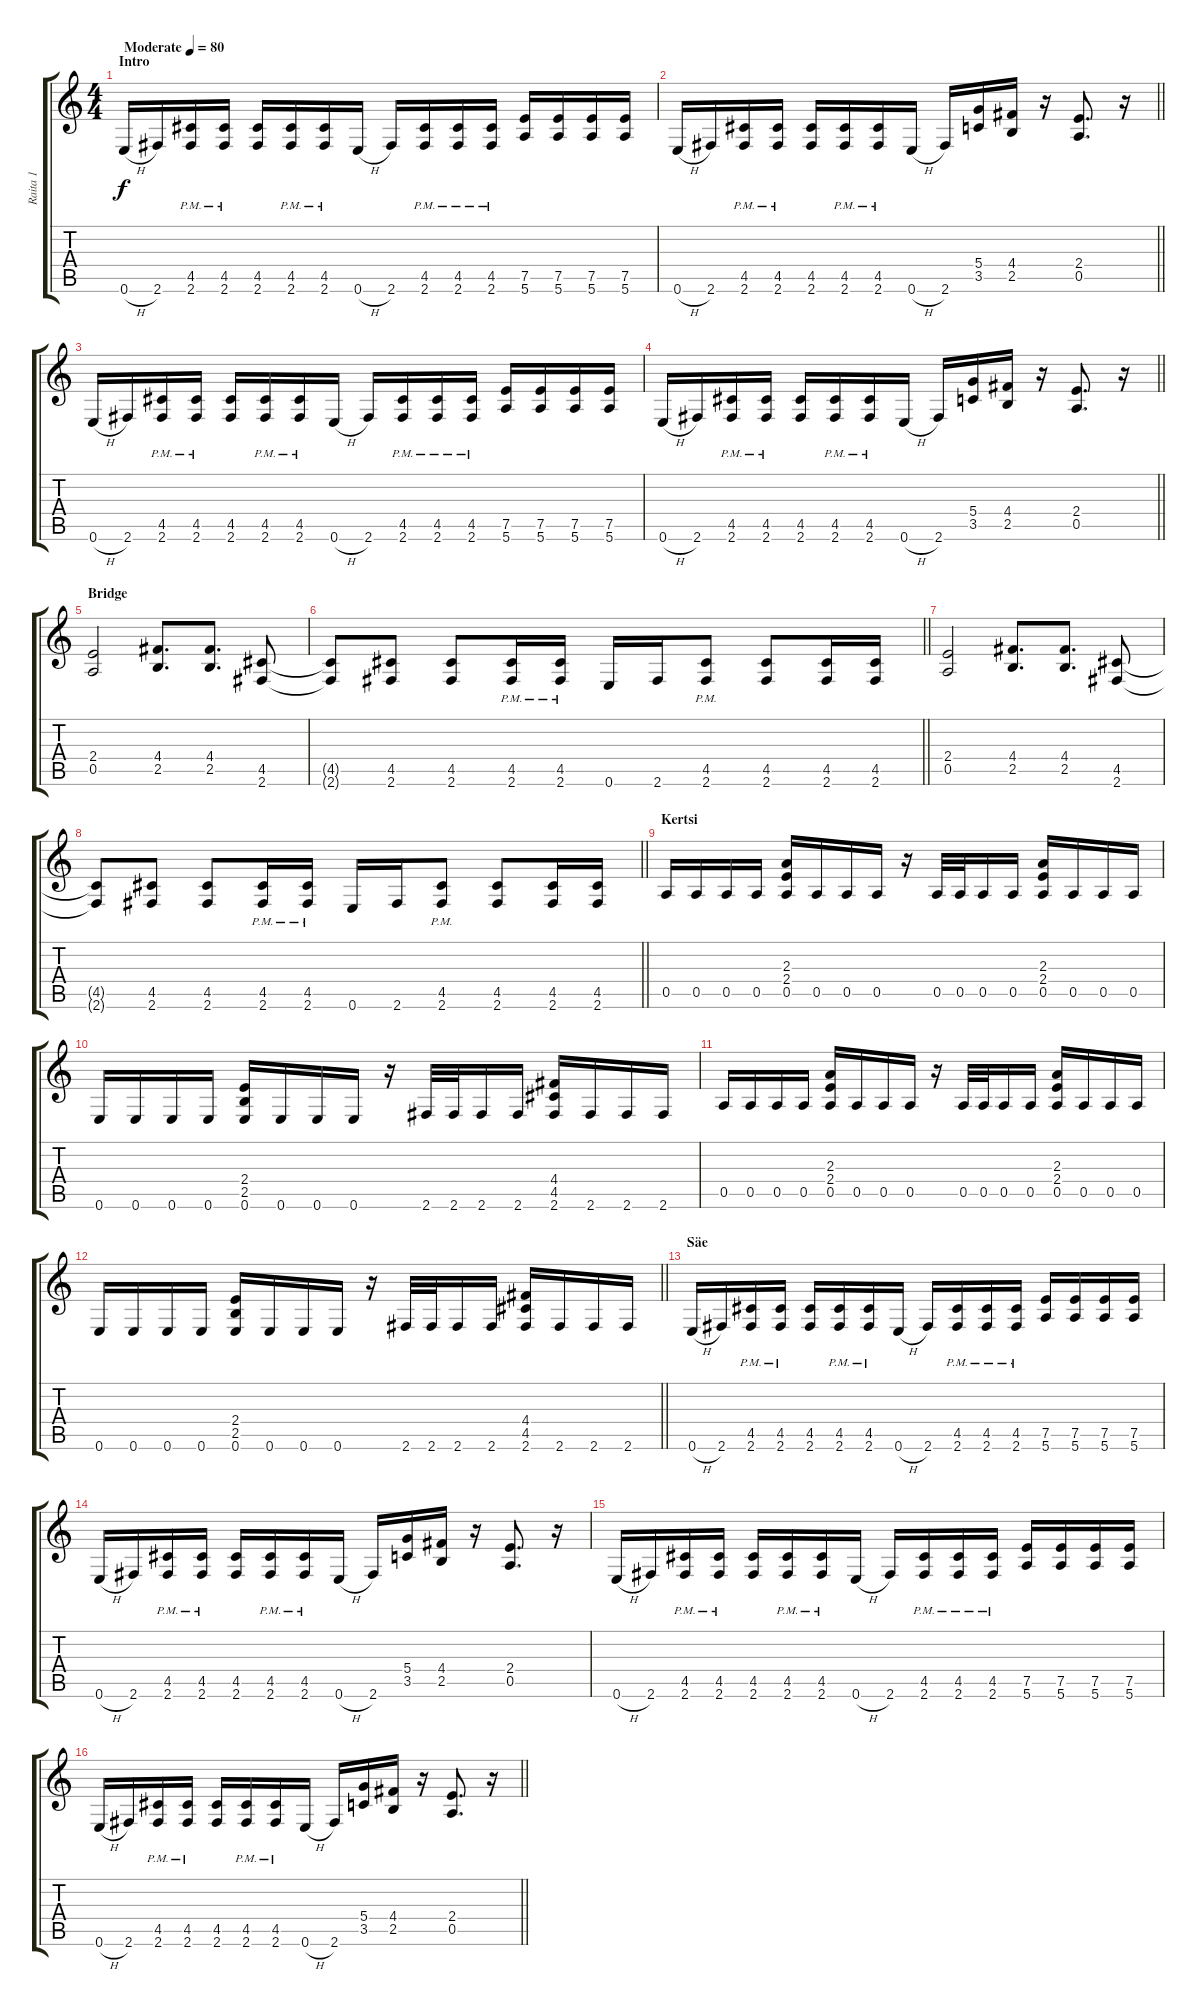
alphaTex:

\track ("Raita 1" "Raita 1") {instrument overdrivenguitar}
\staff {score tabs}
\tuning (E4 B3 G3 D3 A2 E2) {hide}
\ts (4 4)
\section ("" "Intro")
\tempo (80 "Moderate")
\clef g2
\ks c
0.6{h}.16{dy f instrument overdrivenguitar} 2.6.16 (4.5{pm} 2.6{pm}).16 (4.5{pm} 2.6{pm}).16 (4.5 2.6).16 (4.5{pm} 2.6{pm}).16 (4.5{pm} 2.6{pm}).16 0.6{h}.16 2.6.16 (4.5{pm} 2.6{pm}).16 (4.5{pm} 2.6{pm}).16 (4.5{pm} 2.6{pm}).16 (7.5 5.6).16 (7.5 5.6).16 (7.5 5.6).16 (7.5 5.6).16 |
\barLineRight lightlight
0.6{h}.16 2.6.16 (4.5{pm} 2.6{pm}).16 (4.5{pm} 2.6{pm}).16 (4.5 2.6).16 (4.5{pm} 2.6{pm}).16 (4.5{pm} 2.6{pm}).16 0.6{h}.16 2.6.16 (5.4 3.5).16 (4.4 2.5).16 r.16 (2.4 0.5).8{d} r.16 |
0.6{h}.16 2.6.16 (4.5{pm} 2.6{pm}).16 (4.5{pm} 2.6{pm}).16 (4.5 2.6).16 (4.5{pm} 2.6{pm}).16 (4.5{pm} 2.6{pm}).16 0.6{h}.16 2.6.16 (4.5{pm} 2.6{pm}).16 (4.5{pm} 2.6{pm}).16 (4.5{pm} 2.6{pm}).16 (7.5 5.6).16 (7.5 5.6).16 (7.5 5.6).16 (7.5 5.6).16 |
\barLineRight lightlight
0.6{h}.16 2.6.16 (4.5{pm} 2.6{pm}).16 (4.5{pm} 2.6{pm}).16 (4.5 2.6).16 (4.5{pm} 2.6{pm}).16 (4.5{pm} 2.6{pm}).16 0.6{h}.16 2.6.16 (5.4 3.5).16 (4.4 2.5).16 r.16 (2.4 0.5).8{d} r.16 |
\section ("" "Bridge")
(2.4 0.5).2 (4.4 2.5).8{d} (4.4 2.5).8{d} (4.5 2.6).8 |
\barLineRight lightlight
(4.5{t} 2.6{t}).8 (4.5 2.6).8 (4.5 2.6).8 (4.5{pm} 2.6{pm}).16 (4.5{pm} 2.6{pm}).16 0.6.16 2.6.16 (4.5{pm} 2.6{pm}).8 (4.5 2.6).8 (4.5 2.6).16 (4.5 2.6).16 |
(2.4 0.5).2 (4.4 2.5).8{d} (4.4 2.5).8{d} (4.5 2.6).8 |
\barLineRight lightlight
(4.5{t} 2.6{t}).8 (4.5 2.6).8 (4.5 2.6).8 (4.5{pm} 2.6{pm}).16 (4.5{pm} 2.6{pm}).16 0.6.16 2.6.16 (4.5{pm} 2.6{pm}).8 (4.5 2.6).8 (4.5 2.6).16 (4.5 2.6).16 |
\section ("" "Kertsi")
0.5.16 0.5.16 0.5.16 0.5.16 (2.3 2.4 0.5).16 0.5.16 0.5.16 0.5.16 r.16 0.5.32 0.5.32 0.5.16 0.5.16 (2.3 2.4 0.5).16 0.5.16 0.5.16 0.5.16 |
0.6.16 0.6.16 0.6.16 0.6.16 (2.4 2.5 0.6).16 0.6.16 0.6.16 0.6.16 r.16 2.6.32 2.6.32 2.6.16 2.6.16 (4.4 4.5 2.6).16 2.6.16 2.6.16 2.6.16 |
0.5.16 0.5.16 0.5.16 0.5.16 (2.3 2.4 0.5).16 0.5.16 0.5.16 0.5.16 r.16 0.5.32 0.5.32 0.5.16 0.5.16 (2.3 2.4 0.5).16 0.5.16 0.5.16 0.5.16 |
\barLineRight lightlight
0.6.16 0.6.16 0.6.16 0.6.16 (2.4 2.5 0.6).16 0.6.16 0.6.16 0.6.16 r.16 2.6.32 2.6.32 2.6.16 2.6.16 (4.4 4.5 2.6).16 2.6.16 2.6.16 2.6.16 |
\section ("" "Säe")
0.6{h}.16 2.6.16 (4.5{pm} 2.6{pm}).16 (4.5{pm} 2.6{pm}).16 (4.5 2.6).16 (4.5{pm} 2.6{pm}).16 (4.5{pm} 2.6{pm}).16 0.6{h}.16 2.6.16 (4.5{pm} 2.6{pm}).16 (4.5{pm} 2.6{pm}).16 (4.5{pm} 2.6{pm}).16 (7.5 5.6).16 (7.5 5.6).16 (7.5 5.6).16 (7.5 5.6).16 |
0.6{h}.16 2.6.16 (4.5{pm} 2.6{pm}).16 (4.5{pm} 2.6{pm}).16 (4.5 2.6).16 (4.5{pm} 2.6{pm}).16 (4.5{pm} 2.6{pm}).16 0.6{h}.16 2.6.16 (5.4 3.5).16 (4.4 2.5).16 r.16 (2.4 0.5).8{d} r.16 |
0.6{h}.16 2.6.16 (4.5{pm} 2.6{pm}).16 (4.5{pm} 2.6{pm}).16 (4.5 2.6).16 (4.5{pm} 2.6{pm}).16 (4.5{pm} 2.6{pm}).16 0.6{h}.16 2.6.16 (4.5{pm} 2.6{pm}).16 (4.5{pm} 2.6{pm}).16 (4.5{pm} 2.6{pm}).16 (7.5 5.6).16 (7.5 5.6).16 (7.5 5.6).16 (7.5 5.6).16 |
\barLineRight lightlight
0.6{h}.16 2.6.16 (4.5{pm} 2.6{pm}).16 (4.5{pm} 2.6{pm}).16 (4.5 2.6).16 (4.5{pm} 2.6{pm}).16 (4.5{pm} 2.6{pm}).16 0.6{h}.16 2.6.16 (5.4 3.5).16 (4.4 2.5).16 r.16 (2.4 0.5).8{d} r.16
